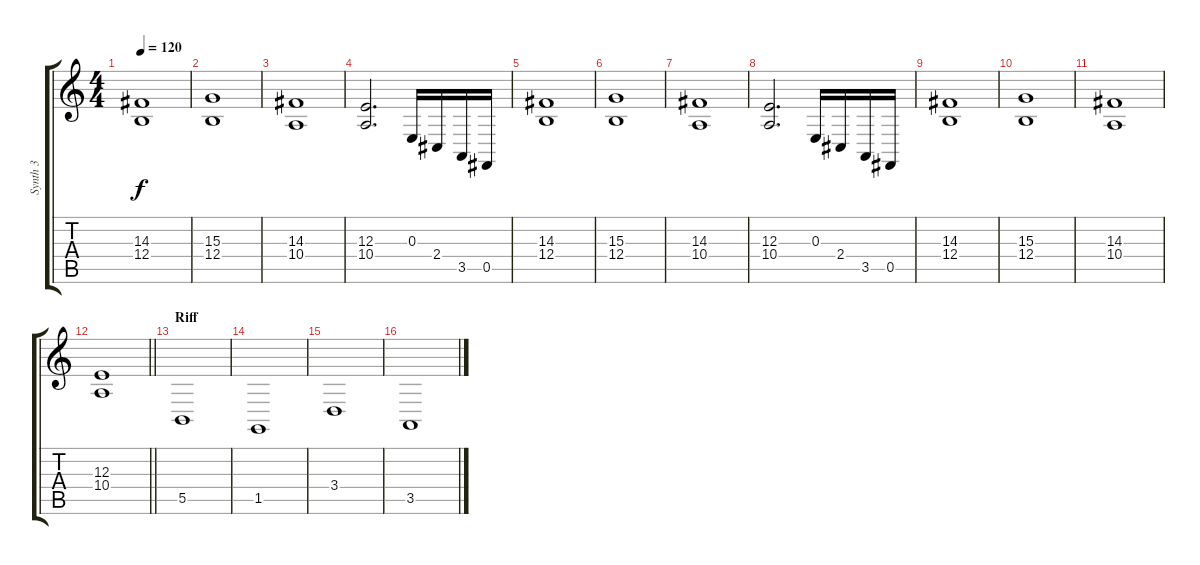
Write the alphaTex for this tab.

\track ("Synth 3" "Synth 3") {instrument reedorgan}
\staff {score tabs}
\tuning (Db4 Ab3 E3 B2 Gb2 B1) {hide}
\ts (4 4)
\tempo 120
\clef g2
\ks c
(14.3 12.4).1{dy f} |
(15.3 12.4).1 |
(14.3 10.4).1 |
(12.3 10.4).2{d} 0.3.16 2.4.16 3.5.16 0.5.16 |
(14.3 12.4).1 |
(15.3 12.4).1 |
(14.3 10.4).1 |
(12.3 10.4).2{d} 0.3.16 2.4.16 3.5.16 0.5.16 |
(14.3 12.4).1 |
(15.3 12.4).1 |
(14.3 10.4).1 |
\barLineRight lightlight
(12.3 10.4).1 |
\section ("" "Riff")
5.5.1 |
1.5.1 |
3.4.1 |
3.5.1
